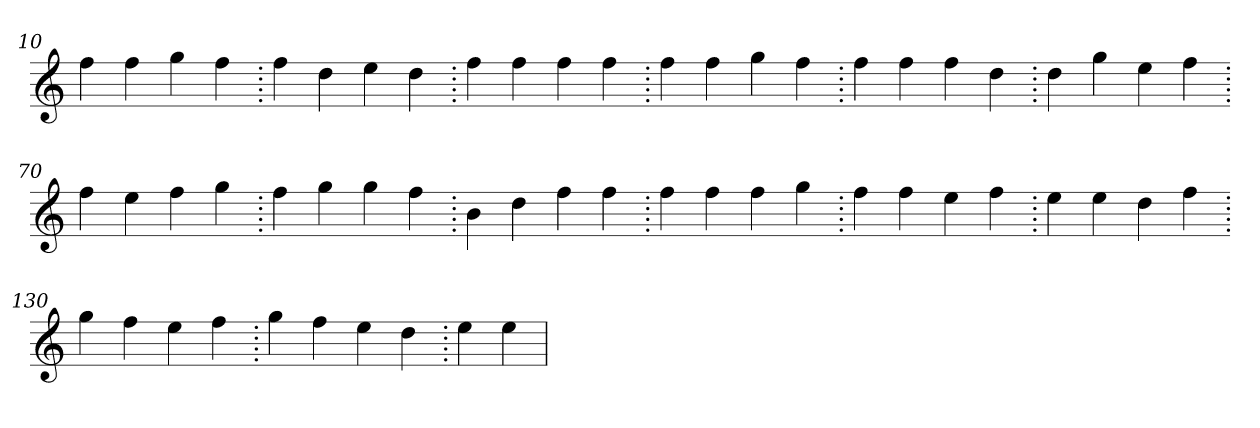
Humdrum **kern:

**kern
*part1
*staff1
*clefG2
=10.
4ff
4ff
4gg
4ff
=20.
4ff
4dd
4ee
4dd
=30.
4ff
4ff
4ff
4ff
=40.
4ff
4ff
4gg
4ff
=50.
4ff
4ff
4ff
4dd
=60.
4dd
4gg
4ee
4ff
=70.
4ff
4ee
4ff
4gg
=80.
4ff
4gg
4gg
4ff
=90.
4b
4dd
4ff
4ff
=100.
4ff
4ff
4ff
4gg
=110.
4ff
4ff
4ee
4ff
=120.
4ee
4ee
4dd
4ff
=130.
4gg
4ff
4ee
4ff
=140.
4gg
4ff
4ee
4dd
=150.
4ee
4ee
=
*-
